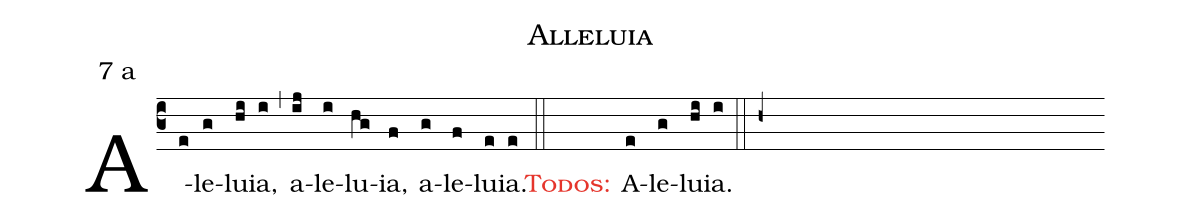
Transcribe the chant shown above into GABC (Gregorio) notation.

name: Alleluia;
mode: 7;
mode-differentia: a;
%%
(c3)

A(e)le(g)lu(hi)ia,(i) (,) a(ij)le(i)lu(hg)ia,(f) a(g)le(f)lu(e)ia.(e)

(::)

<nlba><c><sc>Todos</sc>:</c>() A</nlba>(e)le(g)lu(hi)ia.(i)

(::)

(h+)
